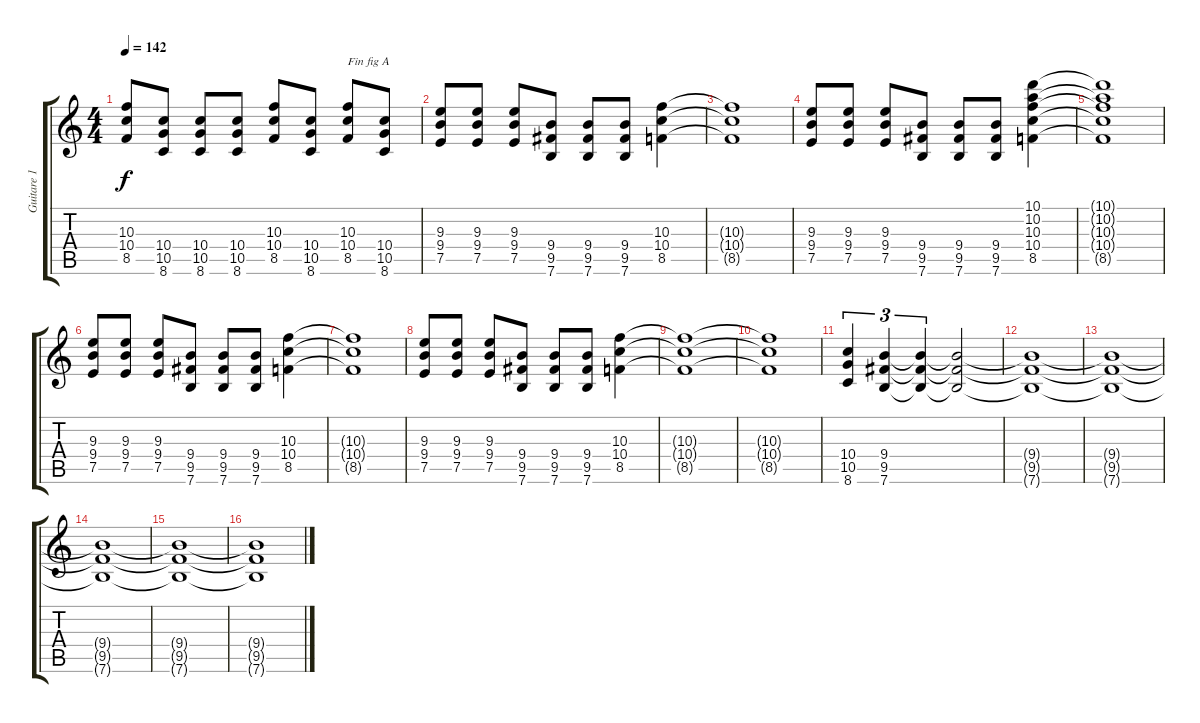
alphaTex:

\track ("Guitare 1" "Guitare 1") {instrument distortionguitar}
\staff {score tabs}
\tuning (E4 B3 G3 D3 A2 E2) {hide}
\ts (4 4)
\tempo 142
\clef g2
\ks c
(10.3 10.4 8.5).8{dy f} (10.4 10.5 8.6).8 (10.4 10.5 8.6).8 (10.4 10.5 8.6).8 (10.3 10.4 8.5).8 (10.4 10.5 8.6).8 (10.3 10.4 8.5).8{txt "Fin fig A"} (10.4 10.5 8.6).8 |
(9.3 9.4 7.5).8 (9.3 9.4 7.5).8 (9.3 9.4 7.5).8 (9.4 9.5 7.6).8 (9.4 9.5 7.6).8 (9.4 9.5 7.6).8 (10.3 10.4 8.5).4 |
(10.3{t} 10.4{t} 8.5{t}).1 |
(9.3 9.4 7.5).8 (9.3 9.4 7.5).8 (9.3 9.4 7.5).8 (9.4 9.5 7.6).8 (9.4 9.5 7.6).8 (9.4 9.5 7.6).8 (10.1 10.2 10.3 10.4 8.5).4 |
(10.1{t} 10.2{t} 10.3{t} 10.4{t} 8.5{t}).1 |
(9.3 9.4 7.5).8 (9.3 9.4 7.5).8 (9.3 9.4 7.5).8 (9.4 9.5 7.6).8 (9.4 9.5 7.6).8 (9.4 9.5 7.6).8 (10.3 10.4 8.5).4 |
(10.3{t} 10.4{t} 8.5{t}).1 |
(9.3 9.4 7.5).8 (9.3 9.4 7.5).8 (9.3 9.4 7.5).8 (9.4 9.5 7.6).8 (9.4 9.5 7.6).8 (9.4 9.5 7.6).8 (10.3 10.4 8.5).4 |
(10.3{t} 10.4{t} 8.5{t}).1 |
(10.3{t} 10.4{t} 8.5{t}).1 |
(10.4 10.5 8.6).4{tu (3 2)} (9.4 9.5 7.6).4{tu (3 2)} (9.4{t} 9.5{t} 7.6{t}).4{tu (3 2)} (9.4{t} 9.5{t} 7.6{t}).2 |
(9.4{t} 9.5{t} 7.6{t}).1 |
(9.4{t} 9.5{t} 7.6{t}).1 |
(9.4{t} 9.5{t} 7.6{t}).1 |
(9.4{t} 9.5{t} 7.6{t}).1 |
(9.4{t} 9.5{t} 7.6{t}).1
